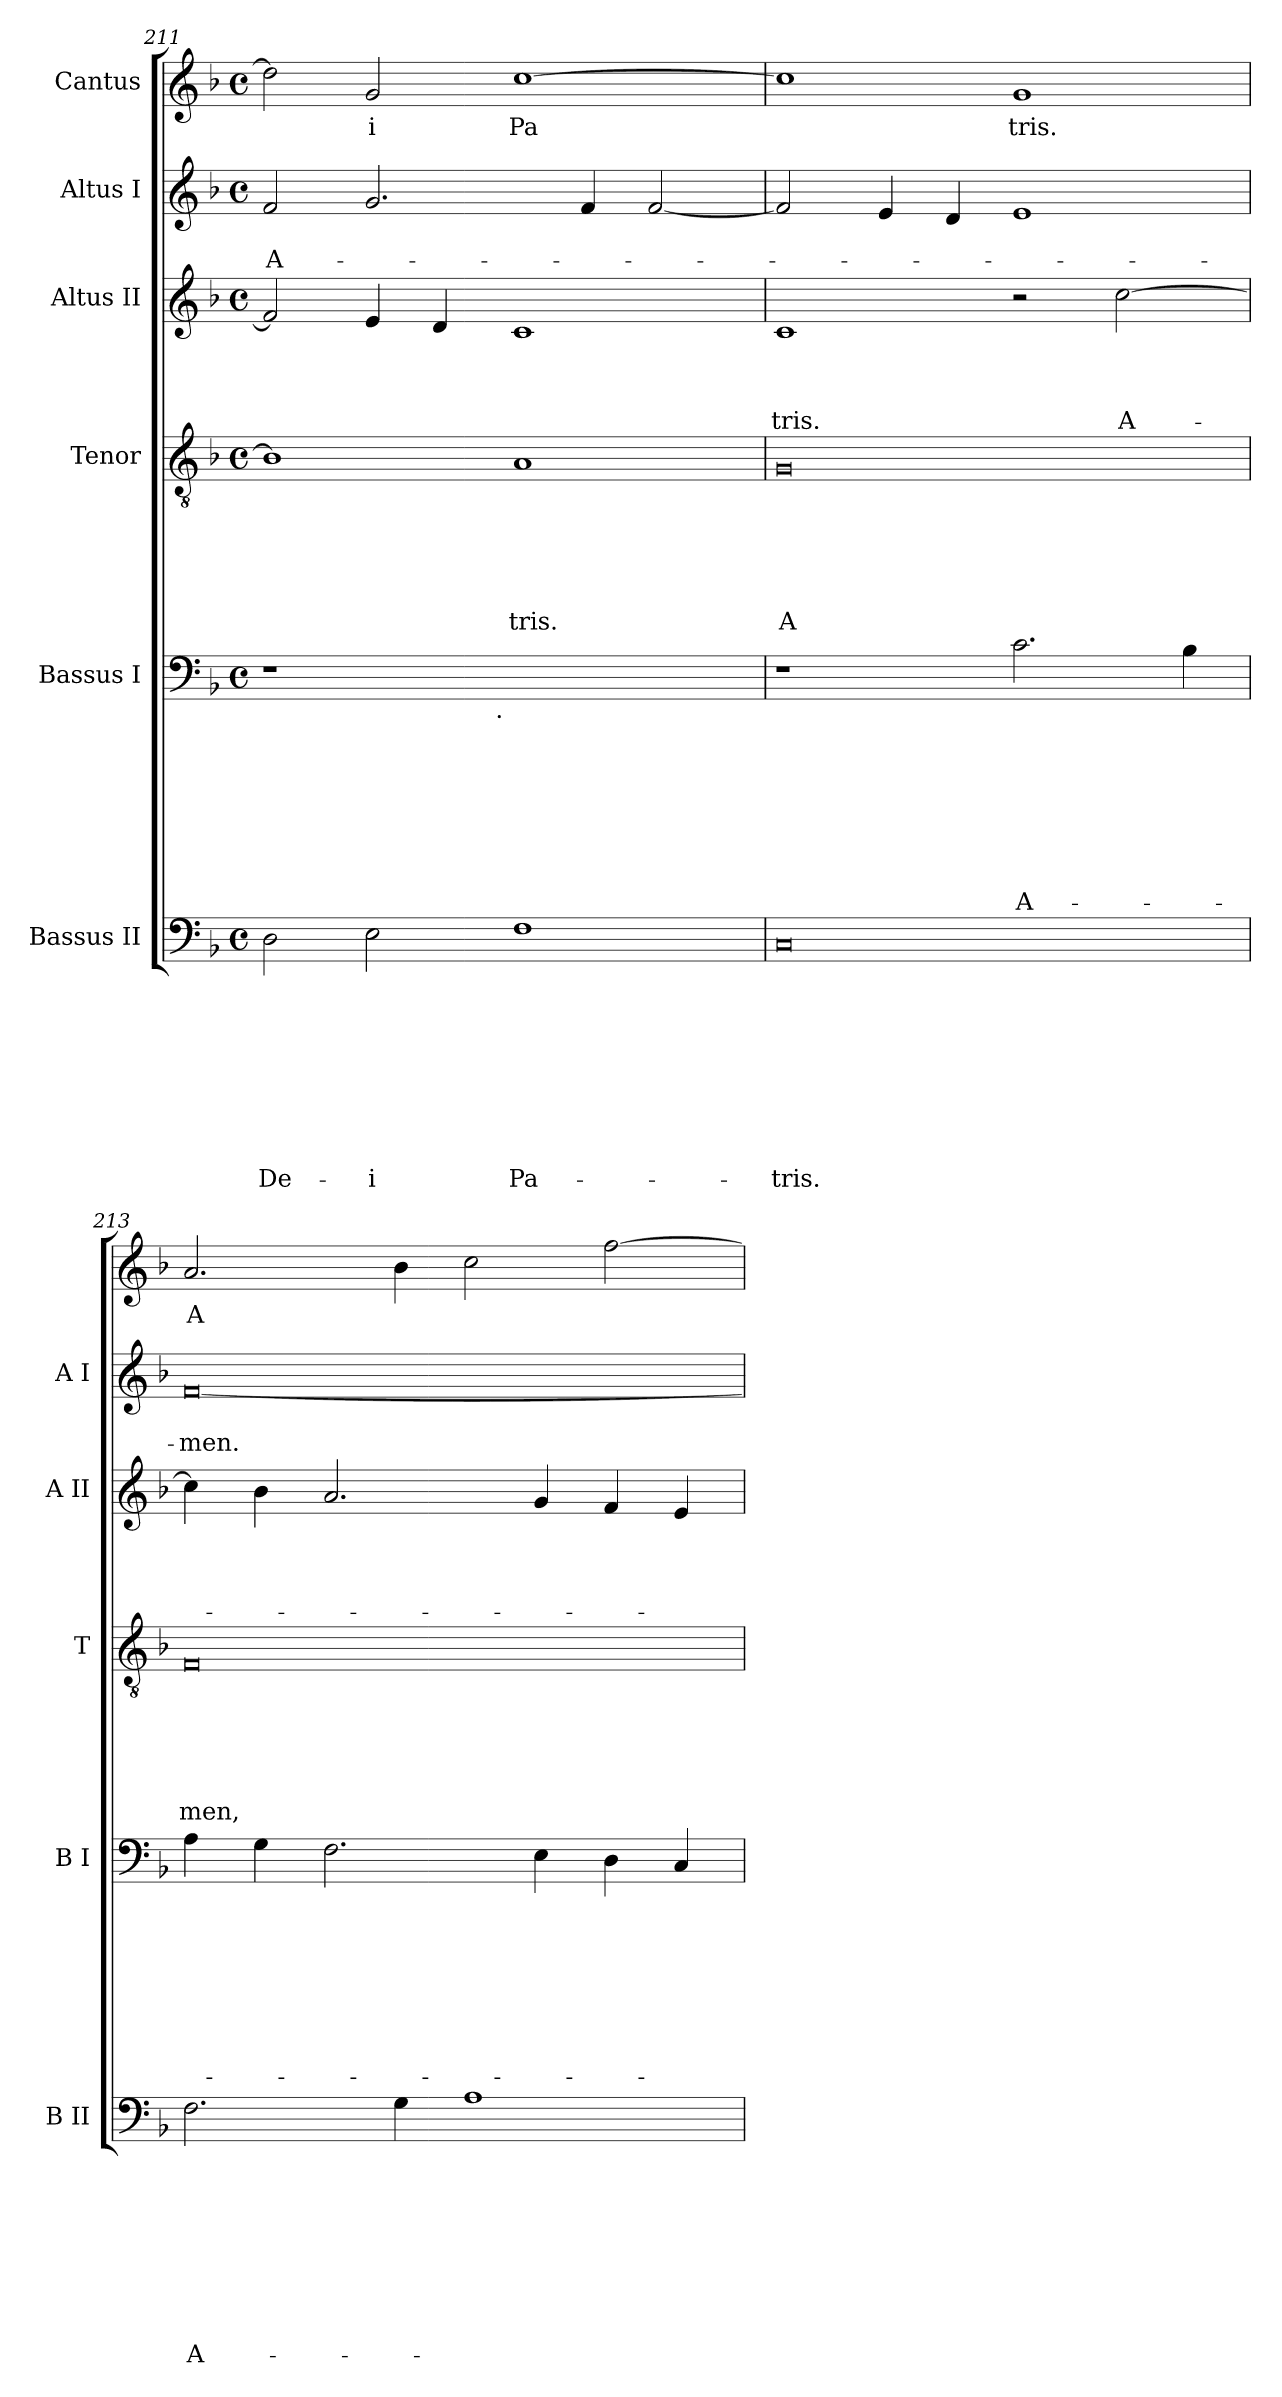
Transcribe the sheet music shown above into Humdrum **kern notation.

**kern	**text	**text	**text	**text	**text	**text	**text	**text	**text	**kern	**text	**text	**text	**text	**text	**text	**text	**text	**kern	**text	**text	**text	**text	**text	**text	**kern	**text	**text	**text	**text	**kern	**text	**text	**kern	**text
*part6	*part6	*part6	*part6	*part6	*part6	*part6	*part6	*part6	*part6	*part5	*part5	*part5	*part5	*part5	*part5	*part5	*part5	*part5	*part4	*part4	*part4	*part4	*part4	*part4	*part4	*part3	*part3	*part3	*part3	*part3	*part2	*part2	*part2	*part1	*part1
*staff6	*staff6	*staff6	*staff6	*staff6	*staff6	*staff6	*staff6	*staff6	*staff6	*staff5	*staff5	*staff5	*staff5	*staff5	*staff5	*staff5	*staff5	*staff5	*staff4	*staff4	*staff4	*staff4	*staff4	*staff4	*staff4	*staff3	*staff3	*staff3	*staff3	*staff3	*staff2	*staff2	*staff2	*staff1	*staff1
*I"Bassus II	*	*	*	*	*	*	*	*	*	*I"Bassus I	*	*	*	*	*	*	*	*	*I"Tenor	*	*	*	*	*	*	*I"Altus II	*	*	*	*	*I"Altus I	*	*	*I"Cantus	*
*I'B II	*	*	*	*	*	*	*	*	*	*I'B I	*	*	*	*	*	*	*	*	*I'T	*	*	*	*	*	*	*I'A II	*	*	*	*	*I'A I	*	*	*	*
*clefF4	*	*	*	*	*	*	*	*	*	*clefF4	*	*	*	*	*	*	*	*	*clefGv2	*	*	*	*	*	*	*clefG2	*	*	*	*	*clefG2	*	*	*clefG2	*
*k[b-]	*	*	*	*	*	*	*	*	*	*k[b-]	*	*	*	*	*	*	*	*	*k[b-]	*	*	*	*	*	*	*k[b-]	*	*	*	*	*k[b-]	*	*	*k[b-]	*
*F:	*	*	*	*	*	*	*	*	*	*F:	*	*	*	*	*	*	*	*	*F:	*	*	*	*	*	*	*F:	*	*	*	*	*F:	*	*	*F:	*
*M4/4	*	*	*	*	*	*	*	*	*	*M4/4	*	*	*	*	*	*	*	*	*M4/4	*	*	*	*	*	*	*M4/4	*	*	*	*	*M4/4	*	*	*M4/4	*
*met(c)	*	*	*	*	*	*	*	*	*	*met(c)	*	*	*	*	*	*	*	*	*met(c)	*	*	*	*	*	*	*met(c)	*	*	*	*	*met(c)	*	*	*met(c)	*
=211	=211	=211	=211	=211	=211	=211	=211	=211	=211	=211	=211	=211	=211	=211	=211	=211	=211	=211	=211	=211	=211	=211	=211	=211	=211	=211	=211	=211	=211	=211	=211	=211	=211	=211	=211
!	!	!	!	!	!	!	!	!	!LO:LY:b	!	!	!	!	!	!	!	!	!	!	!	!	!	!	!	!	!	!	!	!	!	!	!	!LO:LY:b	!	!
*	*	*	*	*	*	*	*	*	*	*^	*	*	*	*	*	*	*	*	*	*	*	*	*	*	*	*	*	*	*	*	*	*	*	*	*
2D\	.	.	.	.	.	.	.	.	De-	1r	2ryy	.	.	.	.	.	.	.	.	1B-]	.	.	.	.	.	.	2f/]	.	.	.	.	2f/	.	A-	2dd\]	.
!	!	!	!	!	!	!	!	!	!LO:LY:b	!	!	!	!	!	!	!	!	!	!	!	!	!	!	!	!	!	!	!	!	!	!	!	!	!	!	!LO:LY:b
2E\	.	.	.	.	.	.	.	.	-i	.	4...ryy	.	.	.	.	.	.	.	.	.	.	.	.	.	.	.	4e/	.	.	.	.	2.g/	.	.	2g/	i
.	.	.	.	.	.	.	.	.	.	.	.	.	.	.	.	.	.	.	.	.	.	.	.	.	.	.	4d/	.	.	.	.	.	.	.	.	.
!	!	!	!	!	!	!	!	!	!	!	!LO:TX:b:t=.	!	!	!	!	!	!	!	!	!	!	!	!	!	!	!	!	!	!	!	!	!	!	!	!	!
.	.	.	.	.	.	.	.	.	.	.	1ryy	.	.	.	.	.	.	.	.	.	.	.	.	.	.	.	.	.	.	.	.	.	.	.	.	.
!	!	!	!	!	!	!	!	!	!LO:LY:b	!	!	!	!	!	!	!	!	!	!	!	!	!	!	!	!	!LO:LY:b	!	!	!	!	!	!	!	!	!	!LO:LY:b
1F	.	.	.	.	.	.	.	.	Pa-	1ryy	.	.	.	.	.	.	.	.	.	1A	.	.	.	.	.	tris.	1c	.	.	.	.	.	.	.	[>1cc	Pa
.	.	.	.	.	.	.	.	.	.	.	.	.	.	.	.	.	.	.	.	.	.	.	.	.	.	.	.	.	.	.	.	4f/	.	.	.	.
.	.	.	.	.	.	.	.	.	.	.	.	.	.	.	.	.	.	.	.	.	.	.	.	.	.	.	.	.	.	.	.	[<2f/	.	.	.	.
.	.	.	.	.	.	.	.	.	.	.	32ryy	.	.	.	.	.	.	.	.	.	.	.	.	.	.	.	.	.	.	.	.	.	.	.	.	.
=212	=212	=212	=212	=212	=212	=212	=212	=212	=212	=212	=212	=212	=212	=212	=212	=212	=212	=212	=212	=212	=212	=212	=212	=212	=212	=212	=212	=212	=212	=212	=212	=212	=212	=212	=212	=212
!	!	!	!	!	!	!	!	!	!LO:LY:b	!	!	!	!	!	!	!	!	!	!	!	!	!	!	!	!	!LO:LY:b	!	!	!	!	!LO:LY:b	!	!	!	!	!
*	*	*	*	*	*	*	*	*	*	*v	*v	*	*	*	*	*	*	*	*	*	*	*	*	*	*	*	*	*	*	*	*	*	*	*	*	*
0C	.	.	.	.	.	.	.	.	-tris.	1r	.	.	.	.	.	.	.	.	0G	.	.	.	.	.	A	1c	.	.	.	-tris.	2f/]	.	.	1cc]	.
.	.	.	.	.	.	.	.	.	.	.	.	.	.	.	.	.	.	.	.	.	.	.	.	.	.	.	.	.	.	.	4e/	.	.	.	.
.	.	.	.	.	.	.	.	.	.	.	.	.	.	.	.	.	.	.	.	.	.	.	.	.	.	.	.	.	.	.	4d/	.	.	.	.
!	!	!	!	!	!	!	!	!	!	!	!	!	!	!	!	!	!	!LO:LY:b	!	!	!	!	!	!	!	!	!	!	!	!	!	!	!	!	!LO:LY:b
.	.	.	.	.	.	.	.	.	.	2.c\	.	.	.	.	.	.	.	A-	.	.	.	.	.	.	.	2r	.	.	.	.	1e	.	.	1g	tris.
!	!	!	!	!	!	!	!	!	!	!	!	!	!	!	!	!	!	!	!	!	!	!	!	!	!	!	!	!	!	!LO:LY:b	!	!	!	!	!
.	.	.	.	.	.	.	.	.	.	.	.	.	.	.	.	.	.	.	.	.	.	.	.	.	.	[>2cc\	.	.	.	A-	.	.	.	.	.
.	.	.	.	.	.	.	.	.	.	4B-\	.	.	.	.	.	.	.	.	.	.	.	.	.	.	.	.	.	.	.	.	.	.	.	.	.
=213	=213	=213	=213	=213	=213	=213	=213	=213	=213	=213	=213	=213	=213	=213	=213	=213	=213	=213	=213	=213	=213	=213	=213	=213	=213	=213	=213	=213	=213	=213	=213	=213	=213	=213	=213
!	!	!	!	!	!	!	!	!	!LO:LY:b	!	!	!	!	!	!	!	!	!	!	!	!	!	!	!	!LO:LY:b	!	!	!	!	!	!	!	!LO:LY:b	!	!LO:LY:b
2.F\	.	.	.	.	.	.	.	.	A-	4A\	.	.	.	.	.	.	.	.	0F	.	.	.	.	.	men,	4cc\]	.	.	.	.	[<0f	.	-men.	2.a/	A
.	.	.	.	.	.	.	.	.	.	4G\	.	.	.	.	.	.	.	.	.	.	.	.	.	.	.	4b-\	.	.	.	.	.	.	.	.	.
.	.	.	.	.	.	.	.	.	.	2.F\	.	.	.	.	.	.	.	.	.	.	.	.	.	.	.	2.a/	.	.	.	.	.	.	.	.	.
4G\	.	.	.	.	.	.	.	.	.	.	.	.	.	.	.	.	.	.	.	.	.	.	.	.	.	.	.	.	.	.	.	.	.	4b-\	.
1A	.	.	.	.	.	.	.	.	.	.	.	.	.	.	.	.	.	.	.	.	.	.	.	.	.	.	.	.	.	.	.	.	.	2cc\	.
.	.	.	.	.	.	.	.	.	.	4E\	.	.	.	.	.	.	.	.	.	.	.	.	.	.	.	4g/	.	.	.	.	.	.	.	.	.
.	.	.	.	.	.	.	.	.	.	4D\	.	.	.	.	.	.	.	.	.	.	.	.	.	.	.	4f/	.	.	.	.	.	.	.	[>2ff\	.
.	.	.	.	.	.	.	.	.	.	4C/	.	.	.	.	.	.	.	.	.	.	.	.	.	.	.	4e/	.	.	.	.	.	.	.	.	.
=	=	=	=	=	=	=	=	=	=	=	=	=	=	=	=	=	=	=	=	=	=	=	=	=	=	=	=	=	=	=	=	=	=	=	=
*-	*-	*-	*-	*-	*-	*-	*-	*-	*-	*-	*-	*-	*-	*-	*-	*-	*-	*-	*-	*-	*-	*-	*-	*-	*-	*-	*-	*-	*-	*-	*-	*-	*-	*-	*-
